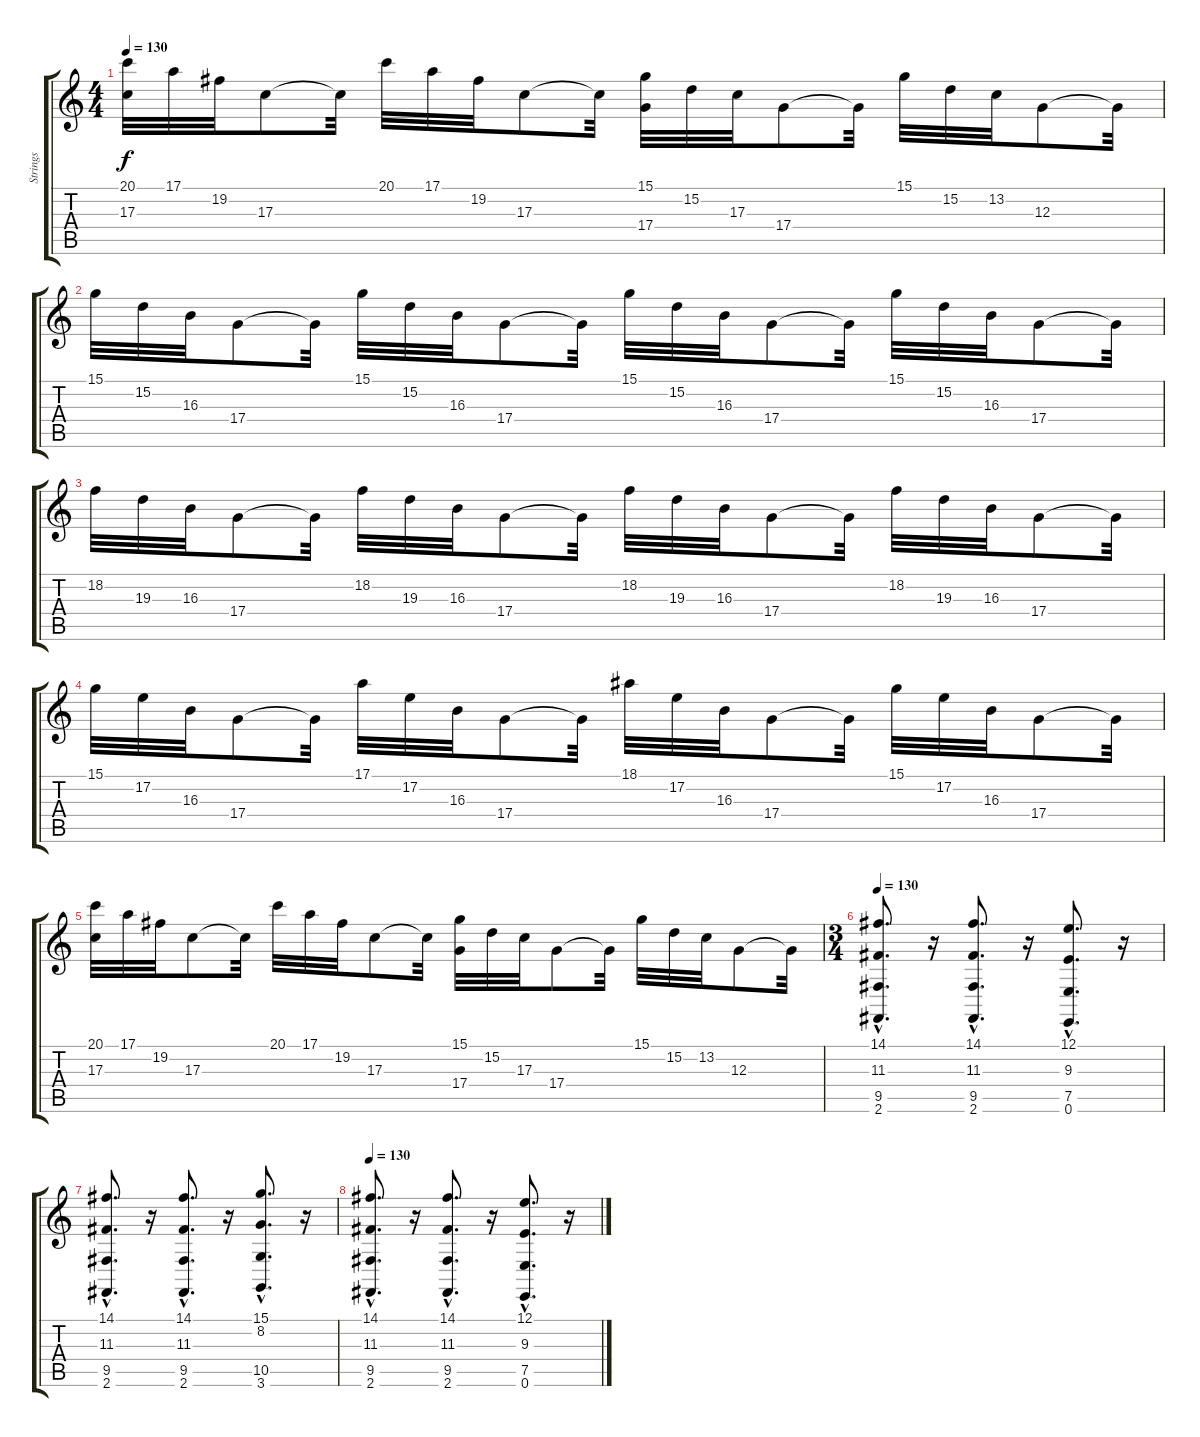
\track ("Strings" "Strings") {instrument tremolostrings}
\staff {score tabs}
\tuning (E4 B3 G3 D3 A2 E2) {hide}
\ts (4 4)
\tempo 130
\clef g2
\ks c
(20.1 17.3).32{dy f} 17.1.32 19.2.32 17.3.8 17.3{t}.32 20.1.32 17.1.32 19.2.32 17.3.8 17.3{t}.32 (15.1 17.4).32 15.2.32 17.3.32 17.4.8 17.4{t}.32 15.1.32 15.2.32 13.2.32 12.3.8 12.3{t}.32 |
15.1.32 15.2.32 16.3.32 17.4.8 17.4{t}.32 15.1.32 15.2.32 16.3.32 17.4.8 17.4{t}.32 15.1.32 15.2.32 16.3.32 17.4.8 17.4{t}.32 15.1.32 15.2.32 16.3.32 17.4.8 17.4{t}.32 |
18.2.32 19.3.32 16.3.32 17.4.8 17.4{t}.32 18.2.32 19.3.32 16.3.32 17.4.8 17.4{t}.32 18.2.32 19.3.32 16.3.32 17.4.8 17.4{t}.32 18.2.32 19.3.32 16.3.32 17.4.8 17.4{t}.32 |
15.1.32 17.2.32 16.3.32 17.4.8 17.4{t}.32 17.1.32 17.2.32 16.3.32 17.4.8 17.4{t}.32 18.1.32 17.2.32 16.3.32 17.4.8 17.4{t}.32 15.1.32 17.2.32 16.3.32 17.4.8 17.4{t}.32 |
(20.1 17.3).32 17.1.32 19.2.32 17.3.8 17.3{t}.32 20.1.32 17.1.32 19.2.32 17.3.8 17.3{t}.32 (15.1 17.4).32 15.2.32 17.3.32 17.4.8 17.4{t}.32 15.1.32 15.2.32 13.2.32 12.3.8 12.3{t}.32 |
\ts (3 4)
\tempo 130
(14.1{hac} 11.3{hac} 9.5{hac} 2.6{hac}).8{d} r.16 (14.1{hac} 11.3{hac} 9.5{hac} 2.6{hac}).8{d} r.16 (12.1{hac} 9.3{hac} 7.5{hac} 0.6{hac}).8{d} r.16 |
(14.1{hac} 11.3{hac} 9.5{hac} 2.6{hac}).8{d} r.16 (14.1{hac} 11.3{hac} 9.5{hac} 2.6{hac}).8{d} r.16 (15.1{hac} 8.2{hac} 10.5{hac} 3.6{hac}).8{d} r.16 |
\tempo 130
(14.1{hac} 11.3{hac} 9.5{hac} 2.6{hac}).8{d} r.16 (14.1{hac} 11.3{hac} 9.5{hac} 2.6{hac}).8{d} r.16 (12.1{hac} 9.3{hac} 7.5{hac} 0.6{hac}).8{d} r.16
